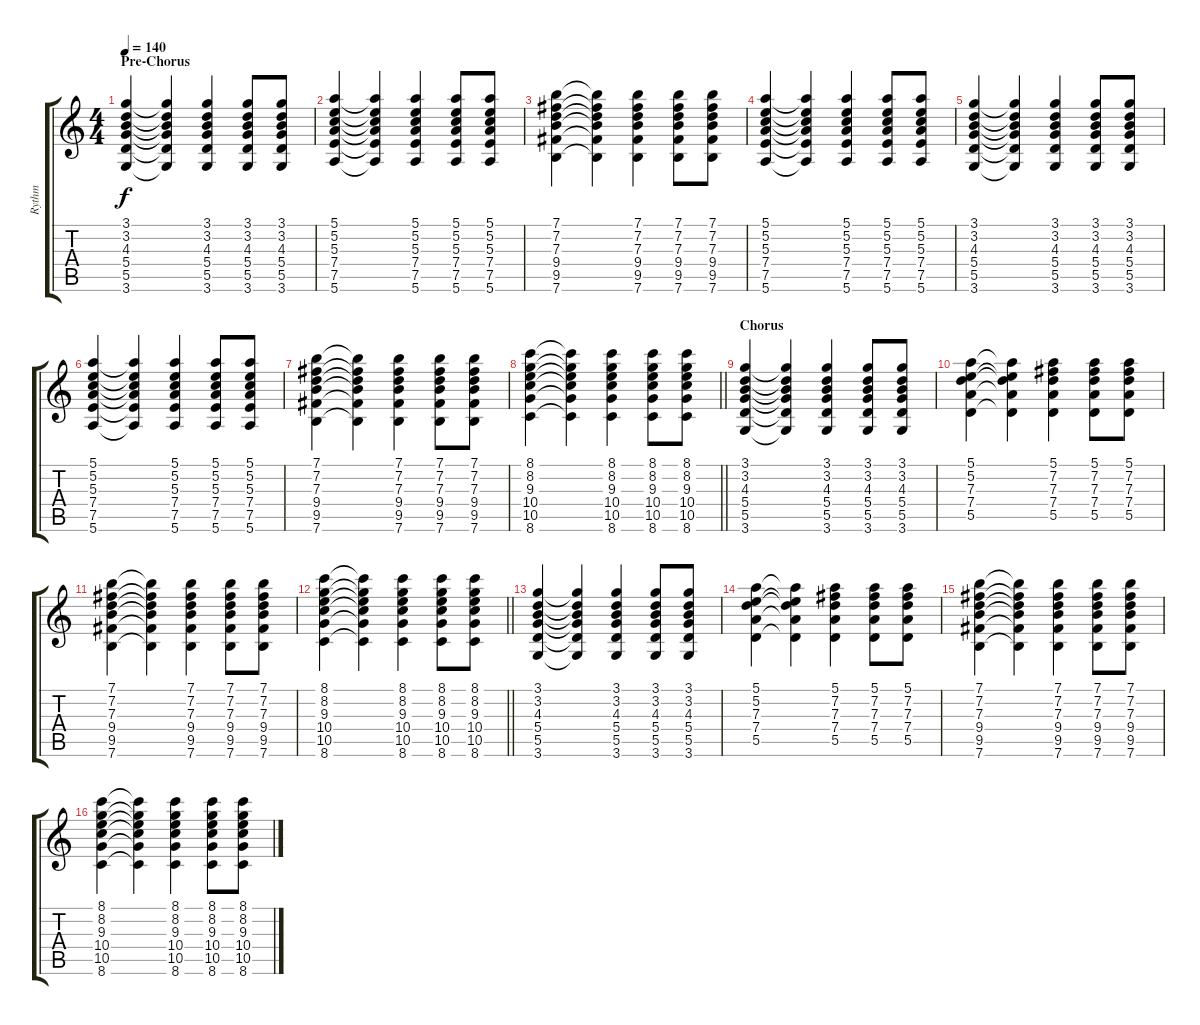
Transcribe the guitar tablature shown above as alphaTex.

\track ("Rythm" "Rythm") {instrument acousticguitarsteel}
\staff {score tabs}
\tuning (E4 B3 G3 D3 A2 E2) {hide}
\ts (4 4)
\section ("" "Pre-Chorus")
\tempo 140
\clef g2
\ks c
(3.1 3.2 4.3 5.4 5.5 3.6).4{dy f} (3.1{t} 3.2{t} 4.3{t} 5.4{t} 5.5{t} 3.6{t}).4 (3.1 3.2 4.3 5.4 5.5 3.6).4 (3.1 3.2 4.3 5.4 5.5 3.6).8 (3.1 3.2 4.3 5.4 5.5 3.6).8 |
(5.1 5.2 5.3 7.4 7.5 5.6).4 (5.1{t} 5.2{t} 5.3{t} 7.4{t} 7.5{t} 5.6{t}).4 (5.1 5.2 5.3 7.4 7.5 5.6).4 (5.1 5.2 5.3 7.4 7.5 5.6).8 (5.1 5.2 5.3 7.4 7.5 5.6).8 |
(7.1 7.2 7.3 9.4 9.5 7.6).4 (7.1{t} 7.2{t} 7.3{t} 9.4{t} 9.5{t} 7.6{t}).4 (7.1 7.2 7.3 9.4 9.5 7.6).4 (7.1 7.2 7.3 9.4 9.5 7.6).8 (7.1 7.2 7.3 9.4 9.5 7.6).8 |
(5.1 5.2 5.3 7.4 7.5 5.6).4 (5.1{t} 5.2{t} 5.3{t} 7.4{t} 7.5{t} 5.6{t}).4 (5.1 5.2 5.3 7.4 7.5 5.6).4 (5.1 5.2 5.3 7.4 7.5 5.6).8 (5.1 5.2 5.3 7.4 7.5 5.6).8 |
(3.1 3.2 4.3 5.4 5.5 3.6).4 (3.1{t} 3.2{t} 4.3{t} 5.4{t} 5.5{t} 3.6{t}).4 (3.1 3.2 4.3 5.4 5.5 3.6).4 (3.1 3.2 4.3 5.4 5.5 3.6).8 (3.1 3.2 4.3 5.4 5.5 3.6).8 |
(5.1 5.2 5.3 7.4 7.5 5.6).4 (5.1{t} 5.2{t} 5.3{t} 7.4{t} 7.5{t} 5.6{t}).4 (5.1 5.2 5.3 7.4 7.5 5.6).4 (5.1 5.2 5.3 7.4 7.5 5.6).8 (5.1 5.2 5.3 7.4 7.5 5.6).8 |
(7.1 7.2 7.3 9.4 9.5 7.6).4 (7.1{t} 7.2{t} 7.3{t} 9.4{t} 9.5{t} 7.6{t}).4 (7.1 7.2 7.3 9.4 9.5 7.6).4 (7.1 7.2 7.3 9.4 9.5 7.6).8 (7.1 7.2 7.3 9.4 9.5 7.6).8 |
\barLineRight lightlight
(8.1 8.2 9.3 10.4 10.5 8.6).4 (8.1{t} 8.2{t} 9.3{t} 10.4{t} 10.5{t} 8.6{t}).4 (8.1 8.2 9.3 10.4 10.5 8.6).4 (8.1 8.2 9.3 10.4 10.5 8.6).8 (8.1 8.2 9.3 10.4 10.5 8.6).8 |
\section ("" "Chorus")
(3.1 3.2 4.3 5.4 5.5 3.6).4 (3.1{t} 3.2{t} 4.3{t} 5.4{t} 5.5{t} 3.6{t}).4 (3.1 3.2 4.3 5.4 5.5 3.6).4 (3.1 3.2 4.3 5.4 5.5 3.6).8 (3.1 3.2 4.3 5.4 5.5 3.6).8 |
(5.1 5.2 7.3 7.4 5.5).4 (5.1{t} 5.2{t} 7.3{t} 7.4{t} 5.5{t}).4 (5.1 7.2 7.3 7.4 5.5).4 (5.1 7.2 7.3 7.4 5.5).8 (5.1 7.2 7.3 7.4 5.5).8 |
(7.1 7.2 7.3 9.4 9.5 7.6).4 (7.1{t} 7.2{t} 7.3{t} 9.4{t} 9.5{t} 7.6{t}).4 (7.1 7.2 7.3 9.4 9.5 7.6).4 (7.1 7.2 7.3 9.4 9.5 7.6).8 (7.1 7.2 7.3 9.4 9.5 7.6).8 |
\barLineRight lightlight
(8.1 8.2 9.3 10.4 10.5 8.6).4 (8.1{t} 8.2{t} 9.3{t} 10.4{t} 10.5{t} 8.6{t}).4 (8.1 8.2 9.3 10.4 10.5 8.6).4 (8.1 8.2 9.3 10.4 10.5 8.6).8 (8.1 8.2 9.3 10.4 10.5 8.6).8 |
\section ("" "")
(3.1 3.2 4.3 5.4 5.5 3.6).4 (3.1{t} 3.2{t} 4.3{t} 5.4{t} 5.5{t} 3.6{t}).4 (3.1 3.2 4.3 5.4 5.5 3.6).4 (3.1 3.2 4.3 5.4 5.5 3.6).8 (3.1 3.2 4.3 5.4 5.5 3.6).8 |
(5.1 5.2 7.3 7.4 5.5).4 (5.1{t} 5.2{t} 7.3{t} 7.4{t} 5.5{t}).4 (5.1 7.2 7.3 7.4 5.5).4 (5.1 7.2 7.3 7.4 5.5).8 (5.1 7.2 7.3 7.4 5.5).8 |
(7.1 7.2 7.3 9.4 9.5 7.6).4 (7.1{t} 7.2{t} 7.3{t} 9.4{t} 9.5{t} 7.6{t}).4 (7.1 7.2 7.3 9.4 9.5 7.6).4 (7.1 7.2 7.3 9.4 9.5 7.6).8 (7.1 7.2 7.3 9.4 9.5 7.6).8 |
(8.1 8.2 9.3 10.4 10.5 8.6).4 (8.1{t} 8.2{t} 9.3{t} 10.4{t} 10.5{t} 8.6{t}).4 (8.1 8.2 9.3 10.4 10.5 8.6).4 (8.1 8.2 9.3 10.4 10.5 8.6).8 (8.1 8.2 9.3 10.4 10.5 8.6).8
